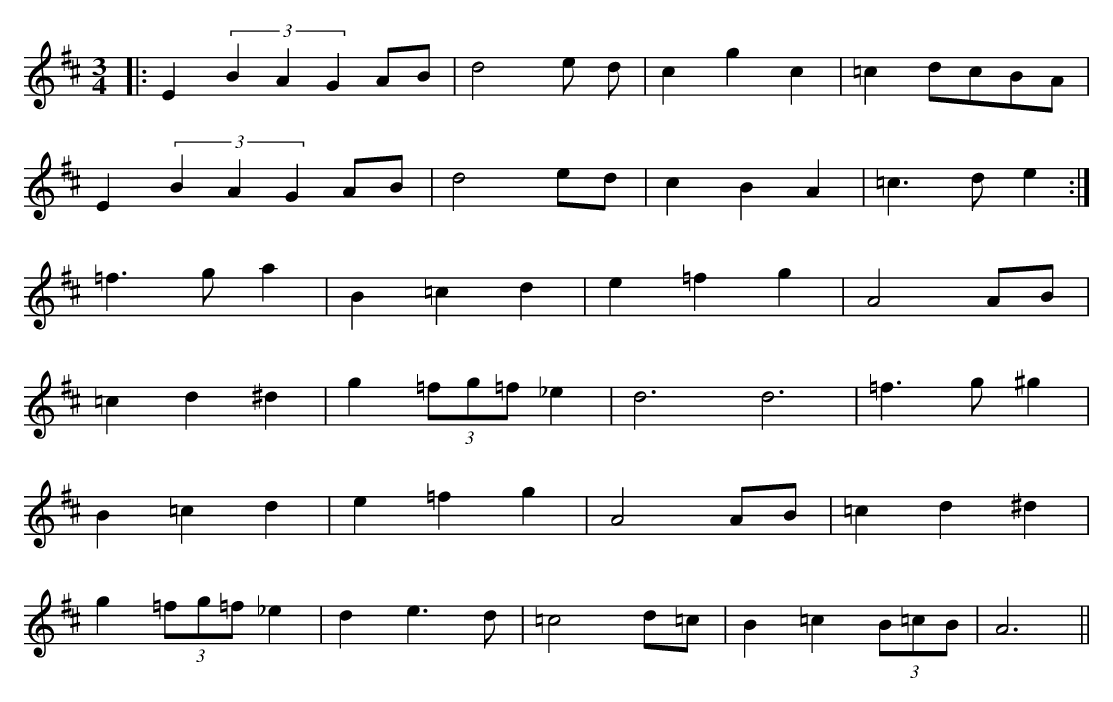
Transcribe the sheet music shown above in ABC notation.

X:1
M:3/4
K:Edor
|:E2 (3B2A2G2 AB|d4 e d|c2 g2 c2|=c2 dcBA|
E2 (3B2A2G2 AB|d4ed|c2B2A2|=c3de2:|
=f3ga2|B2=c2d2|e2=f2g2|A4AB|
=c2d2^d2|g2(3=fg=f_e2|d6d6|=f3g ^g2|
B2=c2d2|e2=f2g2|A4AB|=c2d2^d2|
g2(3=fg=f_e2|d2e3d|=c4d=c|B2=c2(3B=cB|A6||
